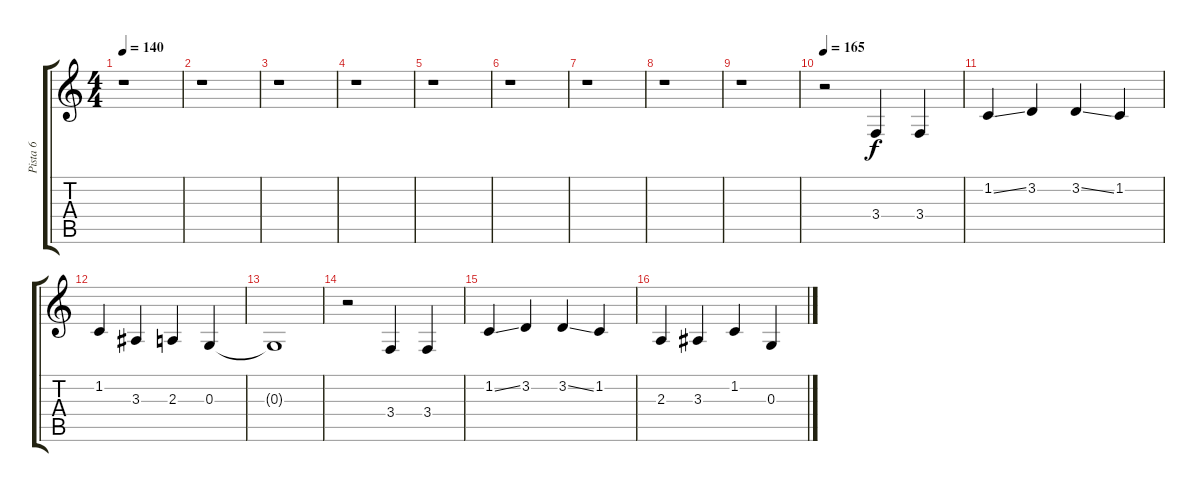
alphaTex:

\track ("Pista 6" "Pista 6") {instrument electricgrandpiano}
\staff {score tabs}
\tuning (E4 B3 G3 D3 A2 E2) {hide}
\ts (4 4)
\tempo 140
\clef g2
\ks c
r.1{dy f instrument electricgrandpiano} |
r.1 |
r.1 |
r.1 |
r.1 |
r.1 |
r.1 |
r.1 |
r.1 |
\tempo 165
r.2 3.4.4 3.4.4 |
1.2{ss}.4 3.2.4 3.2{ss}.4 1.2.4 |
1.2.4 3.3.4 2.3.4 0.3.4 |
0.3{t}.1 |
r.2 3.4.4 3.4.4 |
1.2{ss}.4 3.2.4 3.2{ss}.4 1.2.4 |
2.3.4 3.3.4 1.2.4 0.3.4
